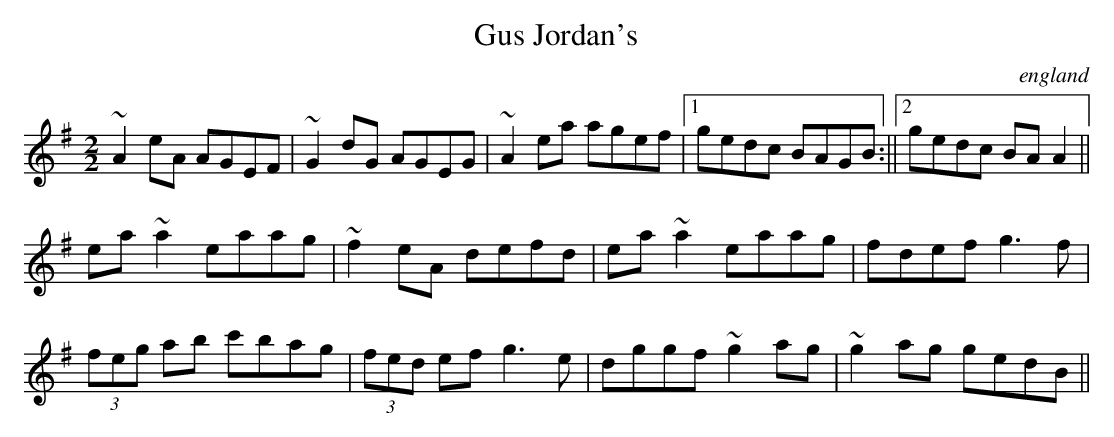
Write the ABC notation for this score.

X:1
T:Gus Jordan's
O:england
M:2/2
L:1/8
K:ADor
~A2eA AGEF|~G2dG AGEG|~A2ea agef|1 gedc BAGB:||2 gedc BAA2||
ea~a2 eaag|~f2eA defd|ea~a2 eaag|fdef g3f|
(3feg ab c'bag|(3fed ef g3e|dggf ~g2ag|~g2ag gedB||
